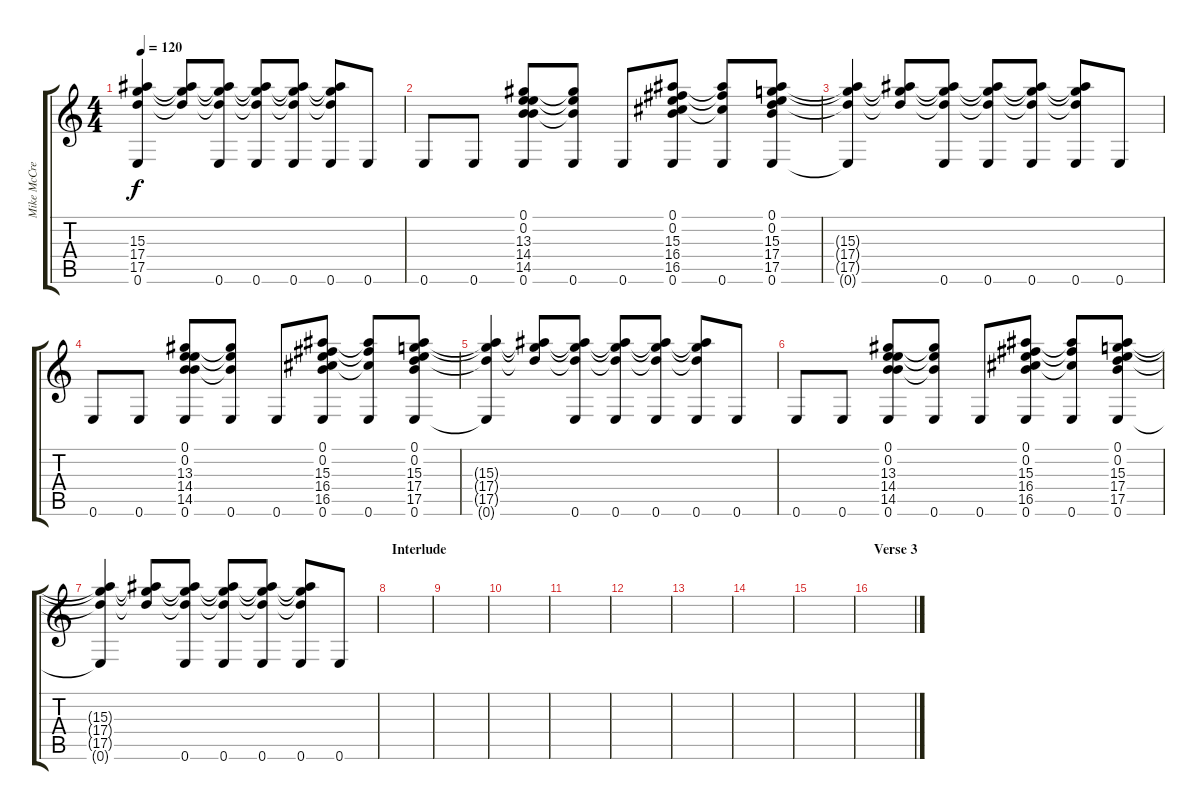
\track ("Mike McCready" "Mike McCre") {instrument electricguitarclean}
\staff {score tabs}
\tuning (E4 B3 G3 D3 A2 E2) {hide}
\ts (4 4)
\tempo 120
\clef g2
\ks c
(15.3{t} 17.4{t} 17.5{t} 0.6{t}).4{dy f} (15.3{t} 17.4{t} 17.5{t}).8 (15.3{t} 17.4{t} 17.5{t} 0.6).8 (15.3{t} 17.4{t} 17.5{t} 0.6).8 (15.3{t} 17.4{t} 17.5{t} 0.6).8 (15.3{t} 17.4{t} 17.5{t} 0.6).8 0.6.8 |
0.6.8 0.6.8 (0.1 0.2 13.3 14.4 14.5 0.6).8 (13.3{t} 14.4{t} 14.5{t} 0.6).8 0.6.8 (0.1 0.2 15.3 16.4 16.5 0.6).8 (15.3{t} 16.4{t} 16.5{t} 0.6).8 (0.1 0.2 15.3 17.4 17.5 0.6).8 |
(15.3{t} 17.4{t} 17.5{t} 0.6{t}).4 (15.3{t} 17.4{t} 17.5{t}).8 (15.3{t} 17.4{t} 17.5{t} 0.6).8 (15.3{t} 17.4{t} 17.5{t} 0.6).8 (15.3{t} 17.4{t} 17.5{t} 0.6).8 (15.3{t} 17.4{t} 17.5{t} 0.6).8 0.6.8 |
0.6.8 0.6.8 (0.1 0.2 13.3 14.4 14.5 0.6).8 (13.3{t} 14.4{t} 14.5{t} 0.6).8 0.6.8 (0.1 0.2 15.3 16.4 16.5 0.6).8 (15.3{t} 16.4{t} 16.5{t} 0.6).8 (0.1 0.2 15.3 17.4 17.5 0.6).8 |
(15.3{t} 17.4{t} 17.5{t} 0.6{t}).4 (15.3{t} 17.4{t} 17.5{t}).8 (15.3{t} 17.4{t} 17.5{t} 0.6).8 (15.3{t} 17.4{t} 17.5{t} 0.6).8 (15.3{t} 17.4{t} 17.5{t} 0.6).8 (15.3{t} 17.4{t} 17.5{t} 0.6).8 0.6.8 |
0.6.8 0.6.8 (0.1 0.2 13.3 14.4 14.5 0.6).8 (13.3{t} 14.4{t} 14.5{t} 0.6).8 0.6.8 (0.1 0.2 15.3 16.4 16.5 0.6).8 (15.3{t} 16.4{t} 16.5{t} 0.6).8 (0.1 0.2 15.3 17.4 17.5 0.6).8 |
(15.3{t} 17.4{t} 17.5{t} 0.6{t}).4 (15.3{t} 17.4{t} 17.5{t}).8 (15.3{t} 17.4{t} 17.5{t} 0.6).8 (15.3{t} 17.4{t} 17.5{t} 0.6).8 (15.3{t} 17.4{t} 17.5{t} 0.6).8 (15.3{t} 17.4{t} 17.5{t} 0.6).8 0.6.8 |
\section ("" "Interlude")
|
|
|
|
|
|
|
|
\section ("" "Verse 3")
